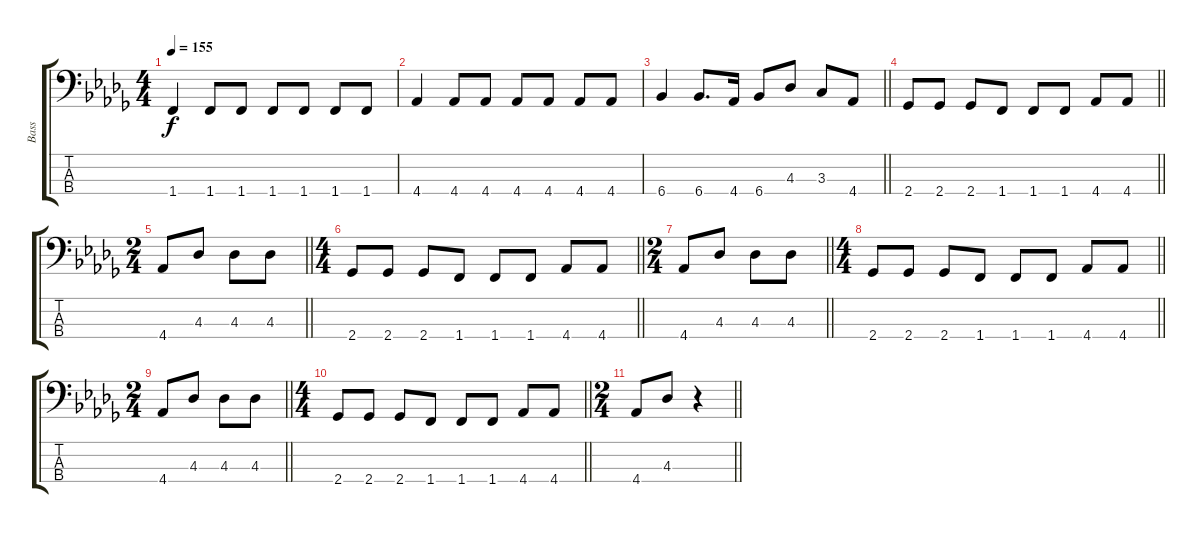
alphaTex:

\track ("Bass" "Bass") {instrument electricbasspick}
\staff {score tabs}
\tuning (G2 D2 A1 E1) {hide}
\ts (4 4)
\tempo 155
\clef f4
\ks db
1.4.4{dy f} 1.4.8 1.4.8 1.4.8 1.4.8 1.4.8 1.4.8 |
4.4.4 4.4.8 4.4.8 4.4.8 4.4.8 4.4.8 4.4.8 |
\barLineRight lightlight
6.4.4 6.4.8{d} 4.4.16 6.4.8 4.3.8 3.3.8 4.4.8 |
\barLineRight lightlight
2.4.8 2.4.8 2.4.8 1.4.8 1.4.8 1.4.8 4.4.8 4.4.8 |
\ts (2 4)
\barLineRight lightlight
4.4.8 4.3.8 4.3.8 4.3.8 |
\ts (4 4)
\barLineRight lightlight
2.4.8 2.4.8 2.4.8 1.4.8 1.4.8 1.4.8 4.4.8 4.4.8 |
\ts (2 4)
\barLineRight lightlight
4.4.8 4.3.8 4.3.8 4.3.8 |
\ts (4 4)
\barLineRight lightlight
2.4.8 2.4.8 2.4.8 1.4.8 1.4.8 1.4.8 4.4.8 4.4.8 |
\ts (2 4)
\barLineRight lightlight
4.4.8 4.3.8 4.3.8 4.3.8 |
\ts (4 4)
\barLineRight lightlight
2.4.8 2.4.8 2.4.8 1.4.8 1.4.8 1.4.8 4.4.8 4.4.8 |
\ts (2 4)
\barLineRight lightlight
4.4.8 4.3.8 r.4
